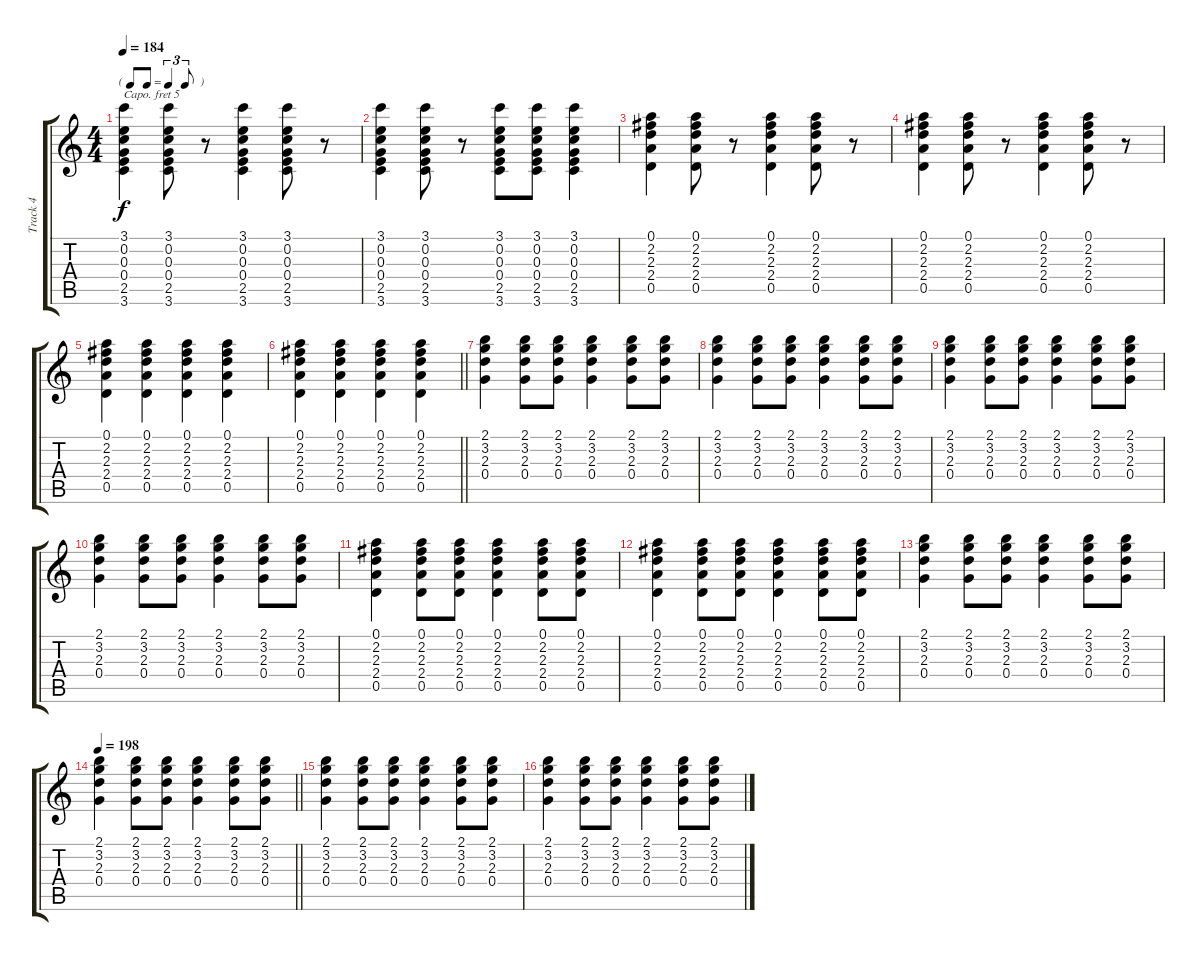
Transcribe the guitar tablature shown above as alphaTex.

\track ("Track 4" "Track 4") {instrument acousticguitarsteel}
\staff {score tabs}
\capo 5
\tuning (E4 B3 G3 D3 A2 E2) {hide}
\ts (4 4)
\tf triplet8th
\tempo 184
\clef g2
\ks c
(3.1 0.2 0.3 0.4 2.5 3.6).4{dy f} (3.1 0.2 0.3 0.4 2.5 3.6).8 r.8 (3.1 0.2 0.3 0.4 2.5 3.6).4 (3.1 0.2 0.3 0.4 2.5 3.6).8 r.8 |
(3.1 0.2 0.3 0.4 2.5 3.6).4 (3.1 0.2 0.3 0.4 2.5 3.6).8 r.8 (3.1 0.2 0.3 0.4 2.5 3.6).8 (3.1 0.2 0.3 0.4 2.5 3.6).8 (3.1 0.2 0.3 0.4 2.5 3.6).4 |
(0.1 2.2 2.3 2.4 0.5).4 (0.1 2.2 2.3 2.4 0.5).8 r.8 (0.1 2.2 2.3 2.4 0.5).4 (0.1 2.2 2.3 2.4 0.5).8 r.8 |
(0.1 2.2 2.3 2.4 0.5).4 (0.1 2.2 2.3 2.4 0.5).8 r.8 (0.1 2.2 2.3 2.4 0.5).4 (0.1 2.2 2.3 2.4 0.5).8 r.8 |
(0.1 2.2 2.3 2.4 0.5).4 (0.1 2.2 2.3 2.4 0.5).4 (0.1 2.2 2.3 2.4 0.5).4 (0.1 2.2 2.3 2.4 0.5).4 |
\barLineRight lightlight
(0.1 2.2 2.3 2.4 0.5).4 (0.1 2.2 2.3 2.4 0.5).4 (0.1 2.2 2.3 2.4 0.5).4 (0.1 2.2 2.3 2.4 0.5).4 |
(2.1 3.2 2.3 0.4).4 (2.1 3.2 2.3 0.4).8 (2.1 3.2 2.3 0.4).8 (2.1 3.2 2.3 0.4).4 (2.1 3.2 2.3 0.4).8 (2.1 3.2 2.3 0.4).8 |
(2.1 3.2 2.3 0.4).4 (2.1 3.2 2.3 0.4).8 (2.1 3.2 2.3 0.4).8 (2.1 3.2 2.3 0.4).4 (2.1 3.2 2.3 0.4).8 (2.1 3.2 2.3 0.4).8 |
(2.1 3.2 2.3 0.4).4 (2.1 3.2 2.3 0.4).8 (2.1 3.2 2.3 0.4).8 (2.1 3.2 2.3 0.4).4 (2.1 3.2 2.3 0.4).8 (2.1 3.2 2.3 0.4).8 |
(2.1 3.2 2.3 0.4).4 (2.1 3.2 2.3 0.4).8 (2.1 3.2 2.3 0.4).8 (2.1 3.2 2.3 0.4).4 (2.1 3.2 2.3 0.4).8 (2.1 3.2 2.3 0.4).8 |
(0.1 2.2 2.3 2.4 0.5).4 (0.1 2.2 2.3 2.4 0.5).8 (0.1 2.2 2.3 2.4 0.5).8 (0.1 2.2 2.3 2.4 0.5).4 (0.1 2.2 2.3 2.4 0.5).8 (0.1 2.2 2.3 2.4 0.5).8 |
(0.1 2.2 2.3 2.4 0.5).4 (0.1 2.2 2.3 2.4 0.5).8 (0.1 2.2 2.3 2.4 0.5).8 (0.1 2.2 2.3 2.4 0.5).4 (0.1 2.2 2.3 2.4 0.5).8 (0.1 2.2 2.3 2.4 0.5).8 |
(2.1 3.2 2.3 0.4).4 (2.1 3.2 2.3 0.4).8 (2.1 3.2 2.3 0.4).8 (2.1 3.2 2.3 0.4).4 (2.1 3.2 2.3 0.4).8 (2.1 3.2 2.3 0.4).8 |
\tempo 198
\barLineRight lightlight
(2.1 3.2 2.3 0.4).4 (2.1 3.2 2.3 0.4).8 (2.1 3.2 2.3 0.4).8 (2.1 3.2 2.3 0.4).4 (2.1 3.2 2.3 0.4).8 (2.1 3.2 2.3 0.4).8 |
(2.1 3.2 2.3 0.4).4 (2.1 3.2 2.3 0.4).8 (2.1 3.2 2.3 0.4).8 (2.1 3.2 2.3 0.4).4 (2.1 3.2 2.3 0.4).8 (2.1 3.2 2.3 0.4).8 |
(2.1 3.2 2.3 0.4).4 (2.1 3.2 2.3 0.4).8 (2.1 3.2 2.3 0.4).8 (2.1 3.2 2.3 0.4).4 (2.1 3.2 2.3 0.4).8 (2.1 3.2 2.3 0.4).8
